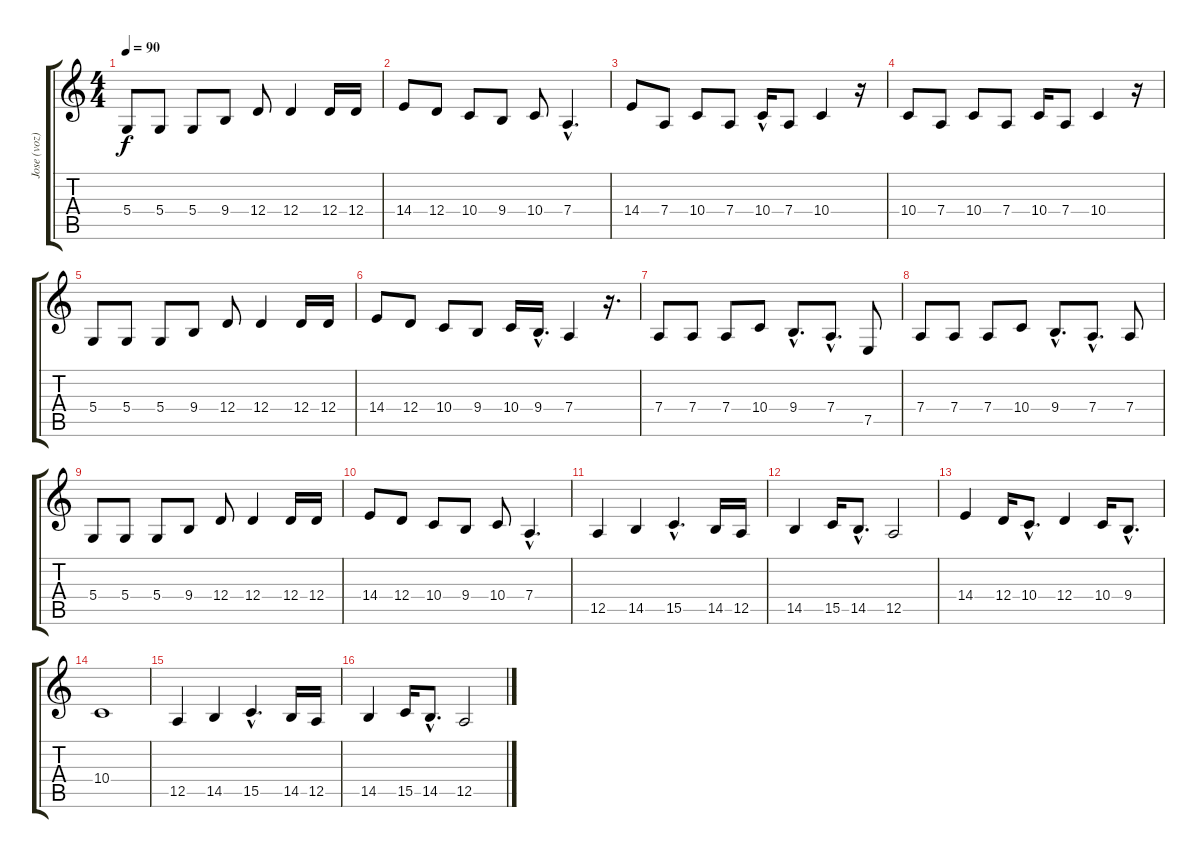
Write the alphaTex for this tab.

\track ("Jose (voz)" "Jose (voz)") {instrument violin}
\staff {score tabs}
\tuning (E4 B3 G3 D3 A2 E2) {hide}
\ts (4 4)
\tempo 90
\clef g2
\ks c
5.4.8{dy f} 5.4.8 5.4.8 9.4.8 12.4.8 12.4.4 12.4.16 12.4.16 |
14.4.8 12.4.8 10.4.8 9.4.8 10.4.8 7.4{hac}.4{d} |
14.4.8 7.4.8 10.4.8 7.4.8 10.4{hac}.16 7.4.8 10.4.4 r.16 |
10.4.8 7.4.8 10.4.8 7.4.8 10.4.16 7.4.8 10.4.4 r.16 |
5.4.8 5.4.8 5.4.8 9.4.8 12.4.8 12.4.4 12.4.16 12.4.16 |
14.4.8 12.4.8 10.4.8 9.4.8 10.4.16 9.4{hac}.16{d} 7.4.4 r.16{d} |
7.4.8 7.4.8 7.4.8 10.4.8 9.4{hac}.8{d} 7.4{hac}.8{d} 7.5.8 |
7.4.8 7.4.8 7.4.8 10.4.8 9.4{hac}.8{d} 7.4{hac}.8{d} 7.4.8 |
5.4.8 5.4.8 5.4.8 9.4.8 12.4.8 12.4.4 12.4.16 12.4.16 |
14.4.8 12.4.8 10.4.8 9.4.8 10.4.8 7.4{hac}.4{d} |
12.5.4 14.5.4 15.5{hac}.4{d} 14.5.16 12.5.16 |
14.5.4 15.5.16 14.5{hac}.8{d} 12.5.2 |
14.4.4 12.4.16 10.4{hac}.8{d} 12.4.4 10.4.16 9.4{hac}.8{d} |
10.4.1 |
12.5.4 14.5.4 15.5{hac}.4{d} 14.5.16 12.5.16 |
14.5.4 15.5.16 14.5{hac}.8{d} 12.5.2
